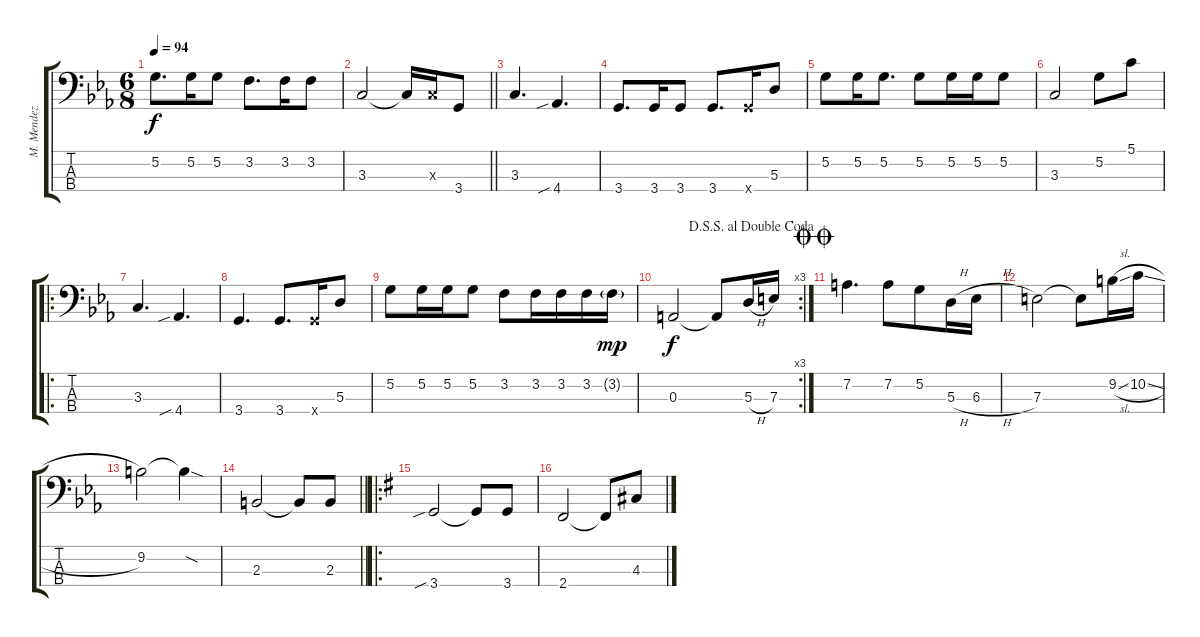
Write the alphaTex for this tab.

\track ("M. Mendez - El. Bass" "M. Mendez ") {instrument electricbassfinger}
\staff {score tabs}
\tuning (G2 D2 A1 E1) {hide}
\ts (6 8)
\tempo 94
\clef f4
\ks eb
5.2.8{d dy f} 5.2.16 5.2.8 3.2.8{d} 3.2.16 3.2.8 |
\barLineRight lightlight
3.3.2 3.3{t}.16 3.3{x}.16 3.4.8 |
3.3.4{d} 4.4{sib}.4{d} |
3.4.8{d} 3.4.16 3.4.8 3.4.8{d} 3.4{x}.16 5.3.8 |
5.2.8 5.2.16 5.2.8{d} 5.2.8 5.2.16 5.2.16 5.2.8 |
3.3.2 5.2.8 5.1.8 |
\ro
3.3.4{d} 4.4{sib}.4{d} |
3.4.4{d} 3.4.8{d} 3.4{x}.16 5.3.8 |
5.2.8 5.2.16 5.2.16 5.2.8 3.2.8 3.2.16 3.2.16 3.2.16 3.2{g}.16{dy mp} |
\rc 3
\jump dalsegnosegnoaldoublecoda
0.3.2{dy f} 0.3{t}.8 5.3{h}.16 7.3.16 |
\jump doublecoda
7.2.4{d} 7.2.8 5.2.8 5.3{h}.16 6.3{h}.16 |
7.3.2 7.3{t}.8 9.2{sl}.16 10.2{sl}.16 |
9.2.2 9.2{sod t}.4 |
\barLineRight lightlight
2.3.2 2.3{t}.8 2.3.8 |
\ro
\ks g
3.4{sib}.2 3.4{t}.8 3.4.8 |
2.4.2 2.4{t}.8 4.3.8
